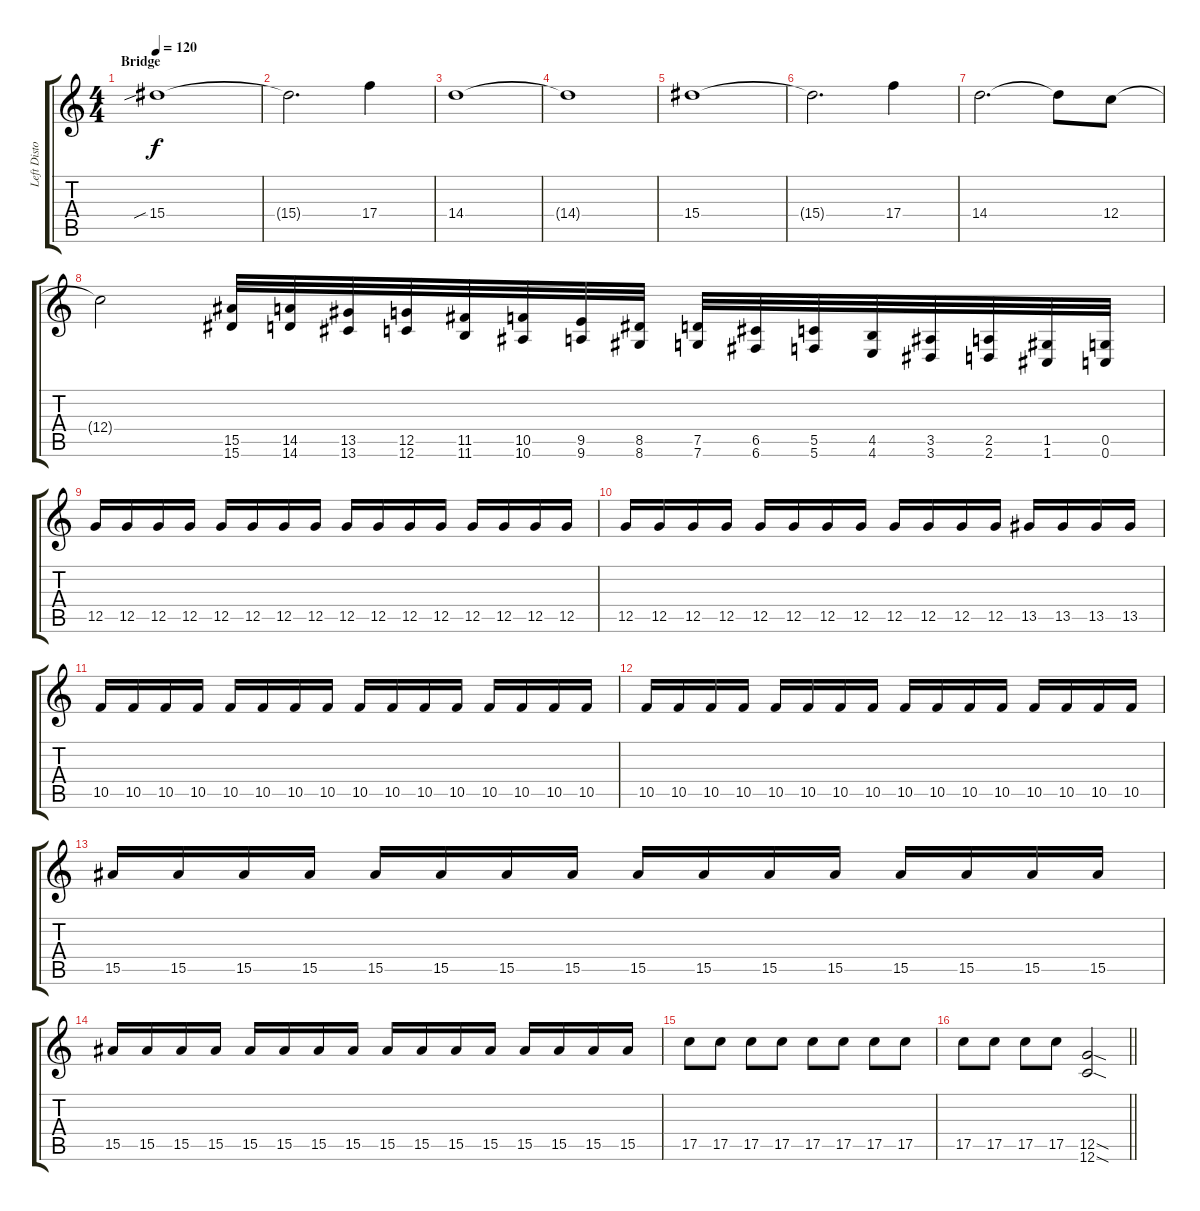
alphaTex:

\track ("Left Distorted" "Left Disto") {instrument distortionguitar}
\staff {score tabs}
\tuning (D4 A3 F3 C3 G2 C2) {hide}
\ts (4 4)
\section ("" "Bridge")
\tempo 120
\clef g2
\ks c
15.4{sib}.1{dy f} |
15.4{t}.2{d} 17.4.4 |
14.4.1 |
14.4{t}.1 |
15.4.1 |
15.4{t}.2{d} 17.4.4 |
14.4.2{d} 14.4{t}.8 12.4.8 |
12.4{t}.2 (15.5 15.6).32{instrument guitarfretnoise} (14.5 14.6).32 (13.5 13.6).32 (12.5 12.6).32 (11.5 11.6).32 (10.5 10.6).32 (9.5 9.6).32 (8.5 8.6).32 (7.5 7.6).32 (6.5 6.6).32 (5.5 5.6).32 (4.5 4.6).32 (3.5 3.6).32 (2.5 2.6).32 (1.5 1.6).32 (0.5 0.6).32 |
12.5.16{instrument distortionguitar} 12.5.16 12.5.16 12.5.16 12.5.16 12.5.16 12.5.16 12.5.16 12.5.16 12.5.16 12.5.16 12.5.16 12.5.16 12.5.16 12.5.16 12.5.16 |
12.5.16 12.5.16 12.5.16 12.5.16 12.5.16 12.5.16 12.5.16 12.5.16 12.5.16 12.5.16 12.5.16 12.5.16 13.5.16 13.5.16 13.5.16 13.5.16 |
10.5.16 10.5.16 10.5.16 10.5.16 10.5.16 10.5.16 10.5.16 10.5.16 10.5.16 10.5.16 10.5.16 10.5.16 10.5.16 10.5.16 10.5.16 10.5.16 |
10.5.16 10.5.16 10.5.16 10.5.16 10.5.16 10.5.16 10.5.16 10.5.16 10.5.16 10.5.16 10.5.16 10.5.16 10.5.16 10.5.16 10.5.16 10.5.16 |
15.5.16 15.5.16 15.5.16 15.5.16 15.5.16 15.5.16 15.5.16 15.5.16 15.5.16 15.5.16 15.5.16 15.5.16 15.5.16 15.5.16 15.5.16 15.5.16 |
15.5.16 15.5.16 15.5.16 15.5.16 15.5.16 15.5.16 15.5.16 15.5.16 15.5.16 15.5.16 15.5.16 15.5.16 15.5.16 15.5.16 15.5.16 15.5.16 |
17.5.8 17.5.8 17.5.8 17.5.8 17.5.8 17.5.8 17.5.8 17.5.8 |
\barLineRight lightlight
17.5.8 17.5.8 17.5.8 17.5.8 (12.5{sod} 12.6{sod}).2
